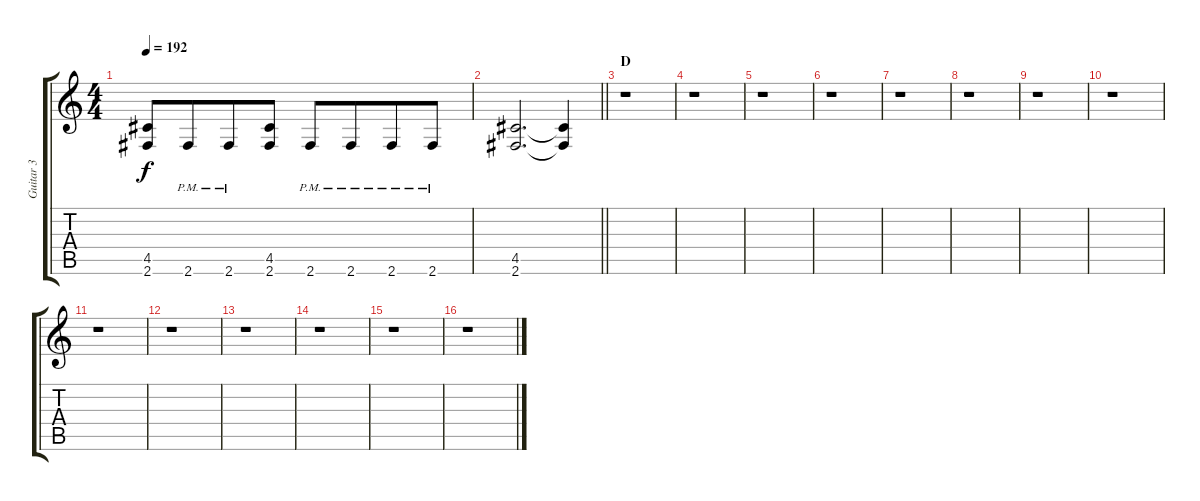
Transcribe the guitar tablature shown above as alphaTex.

\track ("Guitar 3" "Guitar 3") {instrument overdrivenguitar}
\staff {score tabs}
\tuning (E4 B3 G3 D3 A2 E2) {hide}
\ts (4 4)
\tempo 192
\clef g2
\ks c
(4.5 2.6).8{dy f} 2.6{pm}.8{beam merge} 2.6{pm}.8 (4.5 2.6).8 2.6{pm}.8 2.6{pm}.8{beam merge} 2.6{pm}.8 2.6{pm}.8 |
\barLineRight lightlight
(4.5 2.6).2{d} (4.5{t} 2.6{t}).4 |
\section ("" "D")
r.1 |
r.1 |
r.1 |
r.1 |
r.1 |
r.1 |
r.1 |
r.1 |
r.1 |
r.1 |
r.1 |
r.1 |
r.1 |
r.1
